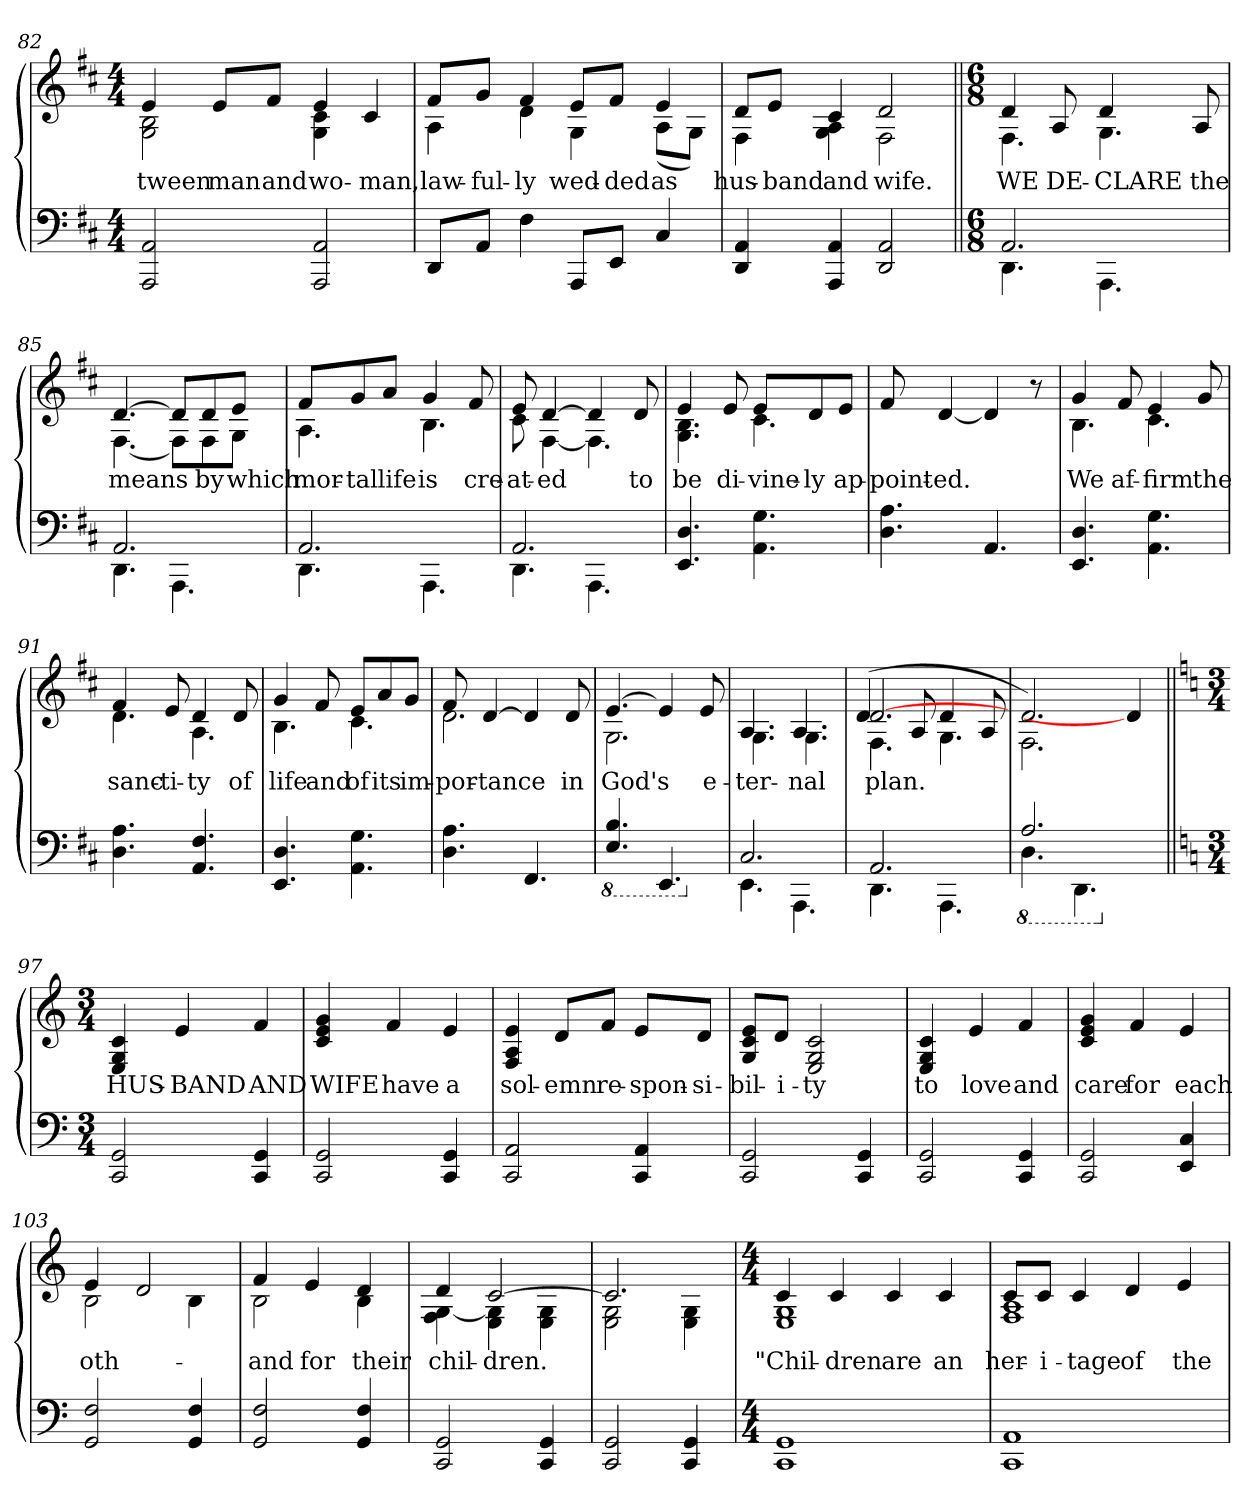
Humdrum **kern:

**kern	**kern	**text
*part1	*part1	*part1
*staff2	*staff1	*staff1
*clefF4	*clefG2	*
*k[f#c#]	*k[f#c#]	*
*D:	*D:	*
*M4/4	*M4/4	*
=82	=82	=82
!	!	!LO:LY:b
*	*^	*
2AAA/ 2AA/	4e/	2G\ 2B\	-tween
!	!	!	!LO:LY:b
.	8e/L	.	man
!	!	!	!LO:LY:b
.	8f#/J	.	and
!	!	!	!LO:LY:b
2AAA/ 2AA/	4e/	4G\ 4c#\	wo-
!	!	!	!LO:LY:b
.	4c#/	4ryy	-man,
=83	=83	=83	=83
!	!	!	!LO:LY:b
8DD/L	8f#/L	4A\	law-
!	!	!	!LO:LY:b
8AA/J	8g/J	.	-ful-
!	!	!	!LO:LY:b
4F#\	4f#/	4d\	-ly
!	!	!	!LO:LY:b
8AAA/L	8e/L	4G\	wed-
!	!	!	!LO:LY:b
8EE/J	8f#/J	.	-ded
!	!	!	!LO:LY:b
4C#/	4e/	(<8A\L	as
.	.	8G\J)	.
=84	=84	=84	=84
!	!	!	!LO:LY:b
4DD/ 4AA/	8d/L	4F#\	hus-
!	!	!	!LO:LY:b
.	8e/J	.	-band
!	!	!	!LO:LY:b
4AAA/ 4AA/	4c#/	4G\ 4A\	and
!	!	!	!LO:LY:b
2DD/ 2AA/	2d/	2F#\	wife.
!!LO:PB:g=z	!!
=84X6||	=84X6||	=84X6||	=84X6||
*M6/8	*M6/8	*	*
*^	*	*	*
!	!	!	!	!LO:LY:b
2.AA/	4.DD\	4d/	4.F#\	WE
!	!	!	!	!LO:LY:b
.	.	8A/	.	DE-
!	!	!	!	!LO:LY:b
.	4.AAA\	4d/	4.G\	-CLARE
!	!	!	!	!LO:LY:b
.	.	8A/	.	the
=85	=85	=85	=85	=85
!	!	!	!	!LO:LY:b
2.AA/	4.DD\	[>4.d/	[<4.F#\	means
.	4.AAA\	8d/L]	8F#\L]	.
!	!	!	!	!LO:LY:b
.	.	8d/	8F#\	by
!	!	!	!	!LO:LY:b
.	.	8e/J	8G\J	which
=86	=86	=86	=86	=86
!	!	!	!	!LO:LY:b
2.AA/	4.DD\	8f#/L	4.A\	mor-
!	!	!	!	!LO:LY:b
.	.	8g/	.	-tal
!	!	!	!	!LO:LY:b
.	.	8a/J	.	life
!	!	!	!	!LO:LY:b
.	4.AAA\	4g/	4.B\	is
!	!	!	!	!LO:LY:b
.	.	8f#/	.	cre-
!!LO:LB:g=z	!!
=87	=87	=87	=87	=87
!	!	!	!	!LO:LY:b
2.AA/	4.DD\	8e/	8c#\	-at-
!	!	!	!	!LO:LY:b
.	.	[>4d/	[<4F#\	-ed
.	4.AAA\	4d/]	4.F#\]	.
!	!	!	!	!LO:LY:b
.	.	8d/	.	to
*v	*v	*	*	*
=88	=88	=88	=88
!	!	!	!LO:LY:b
4.EE/ 4.D/	4e/	4.G\ 4.B\	be
!	!	!	!LO:LY:b
.	8e/	.	di-
!	!	!	!LO:LY:b
4.AA\ 4.G\	8e/L	4.c#\	-vine-
!	!	!	!LO:LY:b
.	8d/	.	-ly
!	!	!	!LO:LY:b
.	8e/J	.	ap-
*	*v	*v	*
=89	=89	=89
!	!	!LO:LY:b
4.D\ 4.A\	8f#/	-point-
!	!	!LO:LY:b
.	[4d/	-ed.
4.AA/	4d/]	.
.	8r	.
!!LO:LB:g=z
=90	=90	=90
!	!	!LO:LY:b
*	*^	*
4.EE/ 4.D/	4g/	4.B\	We
!	!	!	!LO:LY:b
.	8f#/	.	af-
!	!	!	!LO:LY:b
4.AA\ 4.G\	4e/	4.c#\	-firm
!	!	!	!LO:LY:b
.	8g/	.	the
=91	=91	=91	=91
!	!	!	!LO:LY:b
4.D\ 4.A\	4f#/	4.d\	sanc-
!	!	!	!LO:LY:b
.	8e/	.	-ti-
!	!	!	!LO:LY:b
4.AA/ 4.F#/	4d/	4.A\	-ty
!	!	!	!LO:LY:b
.	8d/	.	of
=92	=92	=92	=92
!	!	!	!LO:LY:b
4.EE/ 4.D/	4g/	4.B\	life
!	!	!	!LO:LY:b
.	8f#/	.	and
!	!	!	!LO:LY:b
4.AA\ 4.G\	8e/L	4.c#\	of
!	!	!	!LO:LY:b
.	8a/	.	its
!	!	!	!LO:LY:b
.	8g/J	.	im-
=93	=93	=93	=93
!	!	!	!LO:LY:b
4.D\ 4.A\	8f#/	2.d\	-por-
!	!	!	!LO:LY:b
.	[>4d/	.	-tance
4.FF#/	4d/]	.	.
!	!	!	!LO:LY:b
.	8d/	.	in
!!LO:LB:g=z	!!
=94	=94	=94	=94
*8ba	*	*	*
!	!	!	!LO:LY:b
4.EE/ 4.BB/	[>4.e/	2.G\	God's
4.EEE/	4e/]	.	.
!	!	!	!LO:LY:b
.	8e/	.	e-
=95	=95	=95	=95
*X8ba	*	*	*
*^	*	*	*
!	!	!	!	!LO:LY:b
2.C#/	4.EE\	4.A/	4.G\	-ter-
!	!	!	!	!LO:LY:b
.	4.AAA\	4.A/	4.G\	-nal
=96	=96	=96	=96	=96
!	!	!	!	!LO:LY:b
*	*	*	*^	*
2.AA/	4.DD\	[2.d	4.F#\	(4d/	plan.
.	.	.	.	8A/	.
.	4.AAA\	.	4.G\	4d/	.
.	.	.	.	8A/	.
*	*	*v	*v	*v	*
=97	=97	=97	=97
*8ba	*	*	*
*	*	*^	*
2.AA/	4.DD\	2.d/)	2.F#\	.
.	4.DDD\	.	.	.
*X8ba	*	*	*	*
4ryy	4ryy	4d]	4ryy	.
*v	*v	*	*	*
*	*v	*v	*
!!LO:PB:g=z
=97X7||	=97X7||	=97X7||
*k[]	*k[]	*
*C:	*C:	*
*M3/4	*M3/4	*
*^	*^	*
!	!	!	!	!LO:LY:b
*v	*v	*	*	*
*	*v	*v	*
2CC/ 2GG/	4E/ 4G/ 4c/	HUS-
!	!	!LO:LY:b
.	4e/	-BAND
!	!	!LO:LY:b
4CC/ 4GG/	4f/	AND
=98	=98	=98
!	!	!LO:LY:b
2CC/ 2GG/	4c/ 4e/ 4g/	WIFE
!	!	!LO:LY:b
.	4f/	have
!	!	!LO:LY:b
4CC/ 4GG/	4e/	a
=99	=99	=99
!	!	!LO:LY:b
2CC/ 2AA/	4F/ 4A/ 4e/	sol-
!	!	!LO:LY:b
.	8d/L	-emn
!	!	!LO:LY:b
.	8f/J	re-
!	!	!LO:LY:b
4CC/ 4AA/	8e/L	-spon-
!	!	!LO:LY:b
.	8d/J	-si-
=100	=100	=100
!	!	!LO:LY:b
2CC/ 2GG/	8G/ 8c/ 8e/L	-bil-
!	!	!LO:LY:b
.	8d/J	-i-
!	!	!LO:LY:b
.	2E/ 2G/ 2c/	-ty
4CC/ 4GG/	.	.
=101	=101	=101
!	!	!LO:LY:b
2CC/ 2GG/	4E/ 4G/ 4c/	to
!	!	!LO:LY:b
.	4e/	love
!	!	!LO:LY:b
4CC/ 4GG/	4f/	and
!!LO:LB:g=z
=102	=102	=102
!	!	!LO:LY:b
2CC/ 2GG/	4c/ 4e/ 4g/	care
!	!	!LO:LY:b
.	4f/	for
!	!	!LO:LY:b
4EE/ 4C/	4e/	each
=103	=103	=103
!	!	!LO:LY:b
*	*^	*
2GG/ 2F/	4e/	2B\	oth-
.	2d/	.	.
4GG/ 4F/	.	4B\	.
=104	=104	=104	=104
!	!	!	!LO:LY:b
2GG/ 2F/	4f/	2B\	and
!	!	!	!LO:LY:b
.	4e/	.	for
!	!	!	!LO:LY:b
4GG/ 4F/	4d/	4B\	their
=105	=105	=105	=105
!	!	!	!LO:LY:b
2CC/ 2GG/	4d/	4F\ [<4G\	chil-
!	!	!	!LO:LY:b
.	[>2c/	4E\ 4G\]	-dren.
4CC/ 4GG/	.	4E\ 4G\	.
=106	=106	=106	=106
2CC/ 2GG/	2.c/]	2E\ 2G\	.
4CC/ 4GG/	.	4E\ 4G\	.
=107	=107	=107	=107
*M4/4	*M4/4	*	*
!	!	!	!LO:LY:b
1CC 1GG	4c/	1E 1G	"Chil-
!	!	!	!LO:LY:b
.	4c/	.	-dren
!	!	!	!LO:LY:b
.	4c/	.	are
!	!	!	!LO:LY:b
.	4c/	.	an
!!LO:LB:g=z	!!
=108	=108	=108	=108
!	!	!	!LO:LY:b
1CC 1AA	8c/L	1F 1A	her-
!	!	!	!LO:LY:b
.	8c/J	.	-i-
!	!	!	!LO:LY:b
.	4c/	.	-tage
!	!	!	!LO:LY:b
.	4d/	.	of
!	!	!	!LO:LY:b
.	4e/	.	the
*	*v	*v	*
=	=	=
*-	*-	*-
